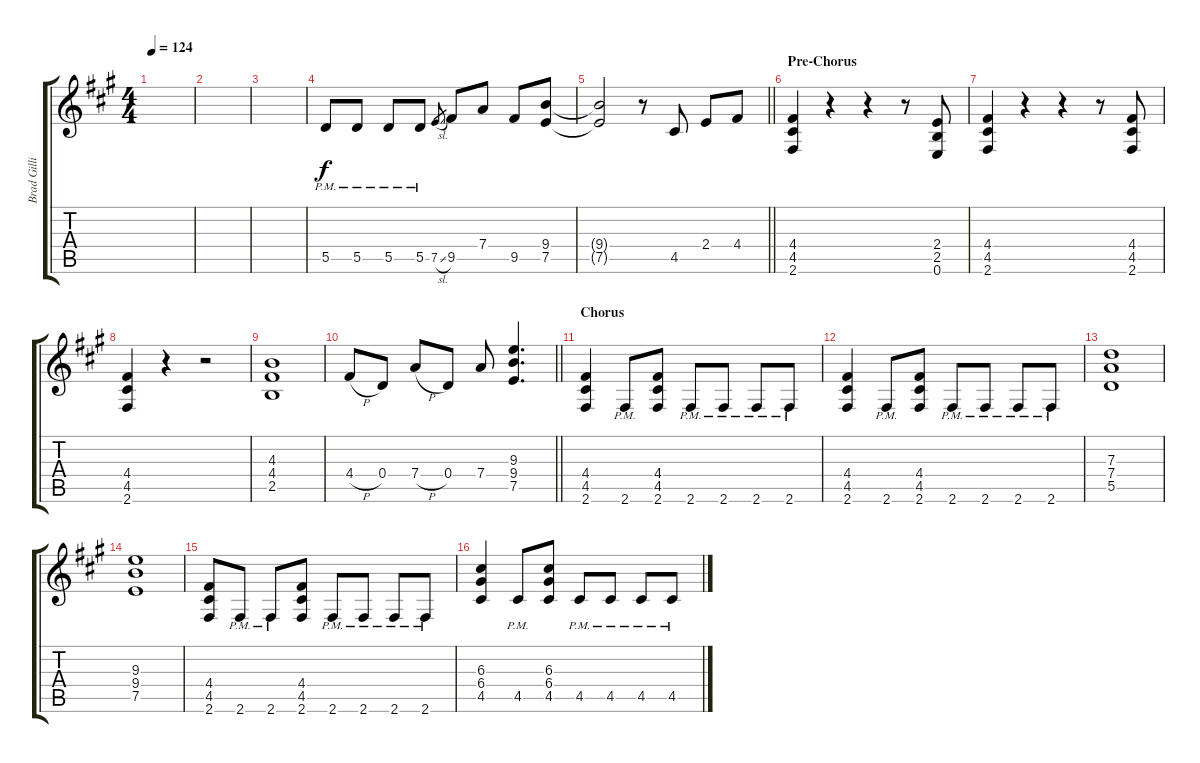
\track ("Brad Gillis" "Brad Gilli") {instrument distortionguitar}
\staff {score tabs}
\tuning (E4 B3 G3 D3 A2 E2) {hide}
\ts (4 4)
\tempo 124
\clef g2
\ks a
|
|
|
5.5{pm}.8{volume 14} 5.5{pm}.8 5.5{pm}.8 5.5{pm}.8 7.5{sl}.8{gr} 9.5.8 7.4.8 9.5.8 (9.4 7.5).8 |
\barLineRight lightlight
(9.4{t} 7.5{t}).2 r.8 4.5.8 2.4.8 4.4.8 |
\section ("" "Pre-Chorus")
(4.4 4.5 2.6).4 r.4 r.4 r.8 (2.4 2.5 0.6).8 |
(4.4 4.5 2.6).4 r.4 r.4 r.8 (4.4 4.5 2.6).8 |
(4.4 4.5 2.6).4 r.4 r.2 |
(4.3 4.4 2.5).1 |
\barLineRight lightlight
4.4{h}.8 0.4.8 7.4{h}.8 0.4.8 7.4.8 (9.3 9.4 7.5).4{d} |
\section ("" "Chorus")
(4.4 4.5 2.6).4 2.6{pm}.8 (4.4 4.5 2.6).8 2.6{pm}.8 2.6{pm}.8 2.6{pm}.8 2.6{pm}.8 |
(4.4 4.5 2.6).4 2.6{pm}.8 (4.4 4.5 2.6).8 2.6{pm}.8 2.6{pm}.8 2.6{pm}.8 2.6{pm}.8 |
(7.3 7.4 5.5).1 |
(9.3 9.4 7.5).1 |
(4.4 4.5 2.6).8 2.6{pm}.8 2.6{pm}.8 (4.4 4.5 2.6).8 2.6{pm}.8 2.6{pm}.8 2.6{pm}.8 2.6{pm}.8 |
(6.3 6.4 4.5).4 4.5{pm}.8 (6.3 6.4 4.5).8 4.5{pm}.8 4.5{pm}.8 4.5{pm}.8 4.5{pm}.8
